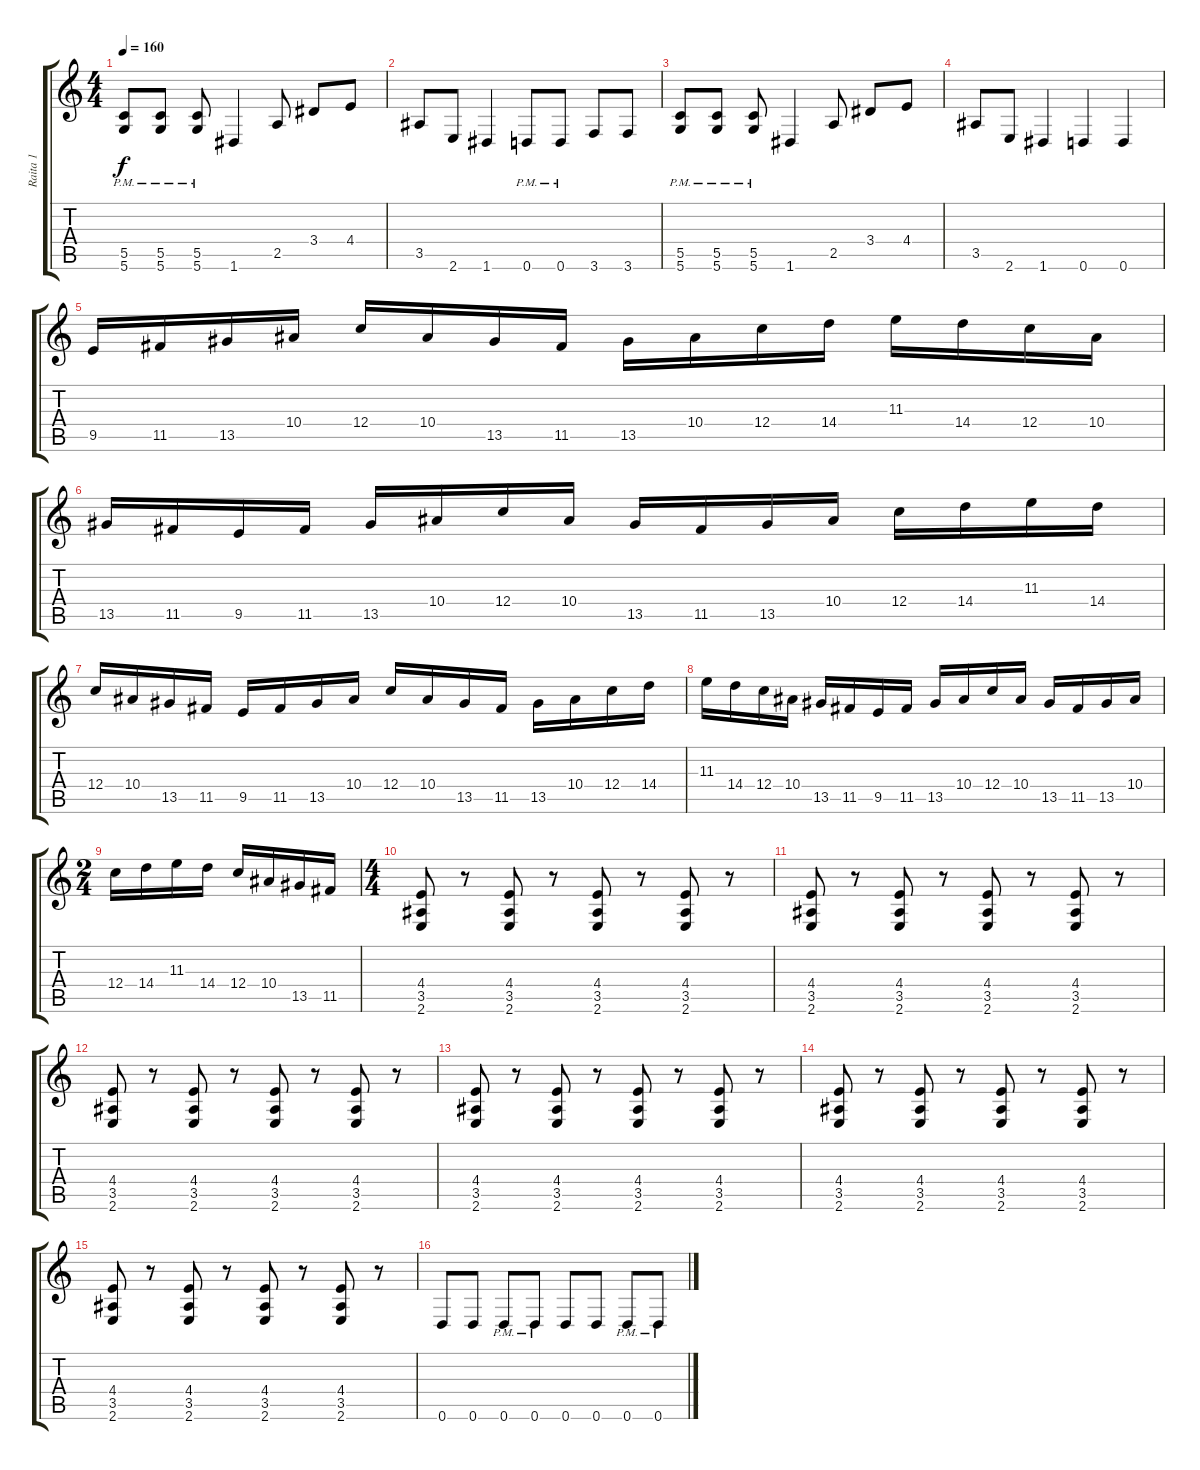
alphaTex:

\track ("Raita 1" "Raita 1") {instrument distortionguitar}
\staff {score tabs}
\tuning (D4 A3 F3 C3 G2 D2) {hide}
\ts (4 4)
\tempo 160
\clef g2
\ks c
(5.5{pm} 5.6{pm}).8{dy f} (5.5{pm} 5.6{pm}).8 (5.5{pm} 5.6{pm}).8 1.6.4 2.5.8 3.4.8 4.4.8 |
3.5.8 2.6.8 1.6.4 0.6{pm}.8 0.6{pm}.8 3.6.8 3.6.8 |
(5.5{pm} 5.6{pm}).8 (5.5{pm} 5.6{pm}).8 (5.5{pm} 5.6{pm}).8 1.6.4 2.5.8 3.4.8 4.4.8 |
3.5.8 2.6.8 1.6.4 0.6.4 0.6.4 |
9.5.16 11.5.16 13.5.16 10.4.16 12.4.16 10.4.16 13.5.16 11.5.16 13.5.16 10.4.16 12.4.16 14.4.16 11.3.16 14.4.16 12.4.16 10.4.16 |
13.5.16 11.5.16 9.5.16 11.5.16 13.5.16 10.4.16 12.4.16 10.4.16 13.5.16 11.5.16 13.5.16 10.4.16 12.4.16 14.4.16 11.3.16 14.4.16 |
12.4.16 10.4.16 13.5.16 11.5.16 9.5.16 11.5.16 13.5.16 10.4.16 12.4.16 10.4.16 13.5.16 11.5.16 13.5.16 10.4.16 12.4.16 14.4.16 |
11.3.16 14.4.16 12.4.16 10.4.16 13.5.16 11.5.16 9.5.16 11.5.16 13.5.16 10.4.16 12.4.16 10.4.16 13.5.16 11.5.16 13.5.16 10.4.16 |
\ts (2 4)
12.4.16 14.4.16 11.3.16 14.4.16 12.4.16 10.4.16 13.5.16 11.5.16 |
\ts (4 4)
(4.4 3.5 2.6).8 r.8 (4.4 3.5 2.6).8 r.8 (4.4 3.5 2.6).8 r.8 (4.4 3.5 2.6).8 r.8 |
(4.4 3.5 2.6).8 r.8 (4.4 3.5 2.6).8 r.8 (4.4 3.5 2.6).8 r.8 (4.4 3.5 2.6).8 r.8 |
(4.4 3.5 2.6).8 r.8 (4.4 3.5 2.6).8 r.8 (4.4 3.5 2.6).8 r.8 (4.4 3.5 2.6).8 r.8 |
(4.4 3.5 2.6).8 r.8 (4.4 3.5 2.6).8 r.8 (4.4 3.5 2.6).8 r.8 (4.4 3.5 2.6).8 r.8 |
(4.4 3.5 2.6).8 r.8 (4.4 3.5 2.6).8 r.8 (4.4 3.5 2.6).8 r.8 (4.4 3.5 2.6).8 r.8 |
(4.4 3.5 2.6).8 r.8 (4.4 3.5 2.6).8 r.8 (4.4 3.5 2.6).8 r.8 (4.4 3.5 2.6).8 r.8 |
0.6.8 0.6.8 0.6{pm}.8 0.6{pm}.8 0.6.8 0.6.8 0.6{pm}.8 0.6{pm}.8
